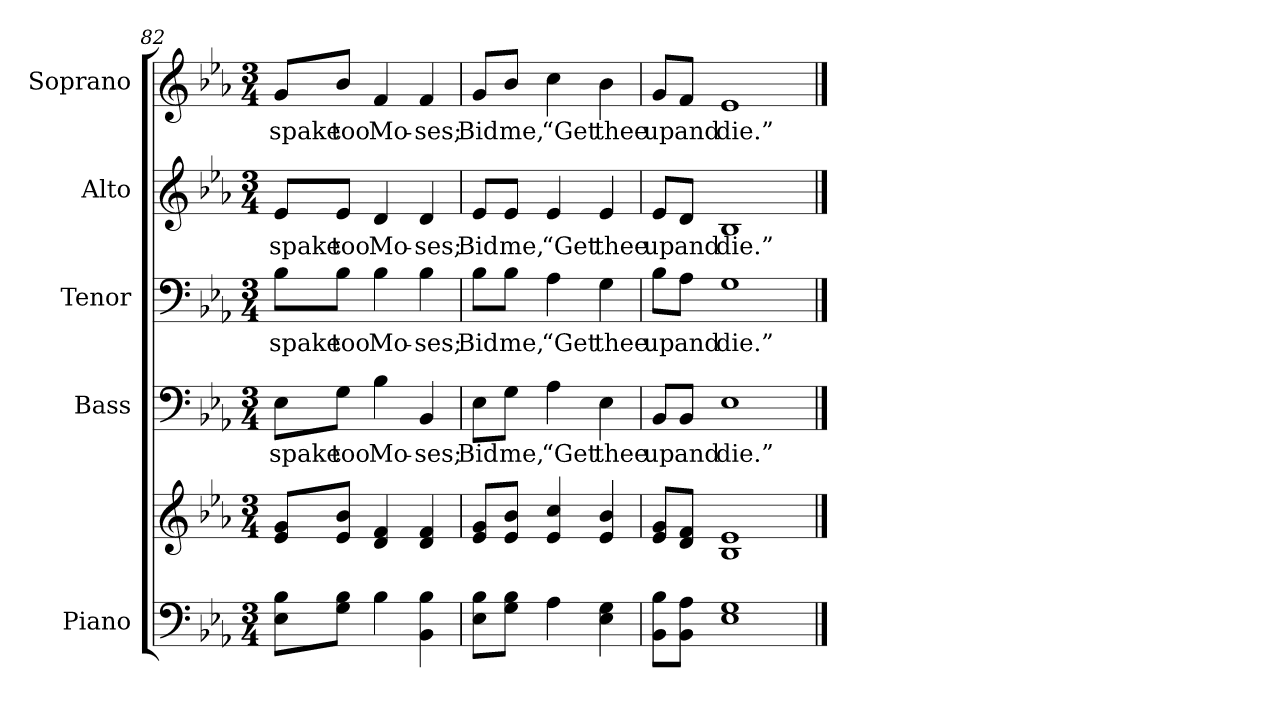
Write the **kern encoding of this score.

**kern	**kern	**kern	**text	**kern	**text	**kern	**text	**kern	**text
*part5	*part5	*part4	*part4	*part3	*part3	*part2	*part2	*part1	*part1
*staff6	*staff5	*staff4	*staff4	*staff3	*staff3	*staff2	*staff2	*staff1	*staff1
*I"Piano	*	*I"Bass	*	*I"Tenor	*	*I"Alto	*	*I"Soprano	*
*I'Pno.	*	*I'B.	*	*I'T.	*	*I'A.	*	*I'S.	*
*clefF4	*clefG2	*clefF4	*	*clefF4	*	*clefG2	*	*clefG2	*
*k[b-e-a-]	*k[b-e-a-]	*k[b-e-a-]	*	*k[b-e-a-]	*	*k[b-e-a-]	*	*k[b-e-a-]	*
*E-:	*E-:	*E-:	*	*E-:	*	*E-:	*	*E-:	*
*M3/4	*M3/4	*M3/4	*	*M3/4	*	*M3/4	*	*M3/4	*
=82	=82	=82	=82	=82	=82	=82	=82	=82	=82
!	!	!	!LO:LY:b:color=#000000	!	!	!	!	!	!
!	!	!	!	!	!LO:LY:b:color=#000000	!	!	!	!
!	!	!	!	!	!	!	!LO:LY:b:color=#000000	!	!
!	!	!	!	!	!	!	!	!	!LO:LY:b:color=#000000
8E-i\ 8B-iL	8e-i/ 8giL	8E-i\L	spake	8B-i\L	spake	8e-i/L	spake	8gi/L	spake
!	!	!	!LO:LY:b:color=#000000	!	!	!	!	!	!
!	!	!	!	!	!LO:LY:b:color=#000000	!	!	!	!
!	!	!	!	!	!	!	!LO:LY:b:color=#000000	!	!
!	!	!	!	!	!	!	!	!	!LO:LY:b:color=#000000
8Gi\ 8B-iJ	8e-i/ 8b-iJ	8Gi\J	too	8B-i\J	too	8e-i/J	too	8b-i/J	too
!	!	!	!LO:LY:b:color=#000000	!	!	!	!	!	!
!	!	!	!	!	!LO:LY:b:color=#000000	!	!	!	!
!	!	!	!	!	!	!	!LO:LY:b:color=#000000	!	!
!	!	!	!	!	!	!	!	!	!LO:LY:b:color=#000000
4B-i\	4di/ 4fi	4B-i\	Mo-	4B-i\	Mo-	4di/	Mo-	4fi/	Mo-
!	!	!	!LO:LY:b:color=#000000	!	!	!	!	!	!
!	!	!	!	!	!LO:LY:b:color=#000000	!	!	!	!
!	!	!	!	!	!	!	!LO:LY:b:color=#000000	!	!
!	!	!	!	!	!	!	!	!	!LO:LY:b:color=#000000
4BB-i\ 4B-i	4di/ 4fi	4BB-i/	-ses;	4B-i\	-ses;	4di/	-ses;	4fi/	-ses;
!!LO:PB:g=z
=83	=83	=83	=83	=83	=83	=83	=83	=83	=83
!	!	!	!LO:LY:b:color=#000000	!	!	!	!	!	!
!	!	!	!	!	!LO:LY:b:color=#000000	!	!	!	!
!	!	!	!	!	!	!	!LO:LY:b:color=#000000	!	!
!	!	!	!	!	!	!	!	!	!LO:LY:b:color=#000000
8E-i\ 8B-iL	8e-i/ 8giL	8E-i\L	Bid	8B-i\L	Bid	8e-i/L	Bid	8gi/L	Bid
!	!	!	!LO:LY:b:color=#000000	!	!	!	!	!	!
!	!	!	!	!	!LO:LY:b:color=#000000	!	!	!	!
!	!	!	!	!	!	!	!LO:LY:b:color=#000000	!	!
!	!	!	!	!	!	!	!	!	!LO:LY:b:color=#000000
8Gi\ 8B-iJ	8e-i/ 8b-iJ	8Gi\J	me,	8B-i\J	me,	8e-i/J	me,	8b-i/J	me,
!	!	!	!LO:LY:b:color=#000000	!	!	!	!	!	!
!	!	!	!	!	!LO:LY:b:color=#000000	!	!	!	!
!	!	!	!	!	!	!	!LO:LY:b:color=#000000	!	!
!	!	!	!	!	!	!	!	!	!LO:LY:b:color=#000000
4A-i\	4e-i/ 4cci	4A-i\	“Get	4A-i\	“Get	4e-i/	“Get	4cci\	“Get
!	!	!	!LO:LY:b:color=#000000	!	!	!	!	!	!
!	!	!	!	!	!LO:LY:b:color=#000000	!	!	!	!
!	!	!	!	!	!	!	!LO:LY:b:color=#000000	!	!
!	!	!	!	!	!	!	!	!	!LO:LY:b:color=#000000
4E-i\ 4Gi	4e-i/ 4b-i	4E-i\	thee	4Gi\	thee	4e-i/	thee	4b-i\	thee
=84	=84	=84	=84	=84	=84	=84	=84	=84	=84
!	!	!	!LO:LY:b:color=#000000	!	!	!	!	!	!
!	!	!	!	!	!LO:LY:b:color=#000000	!	!	!	!
!	!	!	!	!	!	!	!LO:LY:b:color=#000000	!	!
!	!	!	!	!	!	!	!	!	!LO:LY:b:color=#000000
8BB-i\ 8B-iL	8e-i/ 8giL	8BB-i/L	up	8B-i\L	up	8e-i/L	up	8gi/L	up
!	!	!	!LO:LY:b:color=#000000	!	!	!	!	!	!
!	!	!	!	!	!LO:LY:b:color=#000000	!	!	!	!
!	!	!	!	!	!	!	!LO:LY:b:color=#000000	!	!
!	!	!	!	!	!	!	!	!	!LO:LY:b:color=#000000
8BB-i\ 8A-iJ	8di/ 8fiJ	8BB-i/J	and	8A-i\J	and	8di/J	and	8fi/J	and
!	!	!	!LO:LY:b:color=#000000	!	!	!	!	!	!
!	!	!	!	!	!LO:LY:b:color=#000000	!	!	!	!
!	!	!	!	!	!	!	!LO:LY:b:color=#000000	!	!
!	!	!	!	!	!	!	!	!	!LO:LY:b:color=#000000
1E-i 1Gi	1B-i 1e-i	1E-i	die.”	1Gi	die.”	1B-i	die.”	1e-i	die.”
==	==	==	==	==	==	==	==	==	==
*-	*-	*-	*-	*-	*-	*-	*-	*-	*-
